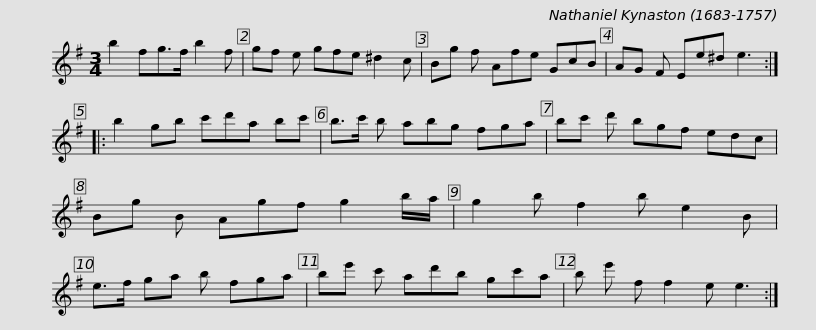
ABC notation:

X:1
L:1/8
M:3/4
I:linebreak $
K:G
V:1 treble
V:1
 b2 fg>f b2 f | gf e gfe ^d2 c | Bg f Afe GcB | AG F Ee^d e3 :: b2 gb c'd'a bc' |$ %5
 b>c' b abg fga | bc' d' bgf edc | Bg B Agf g2 b/a/ | g2 b f2 b e2 B |$ e>f ga b fga | %10
 be' c' ad'b gc'a | b e' f f2 e e3 :| %12
